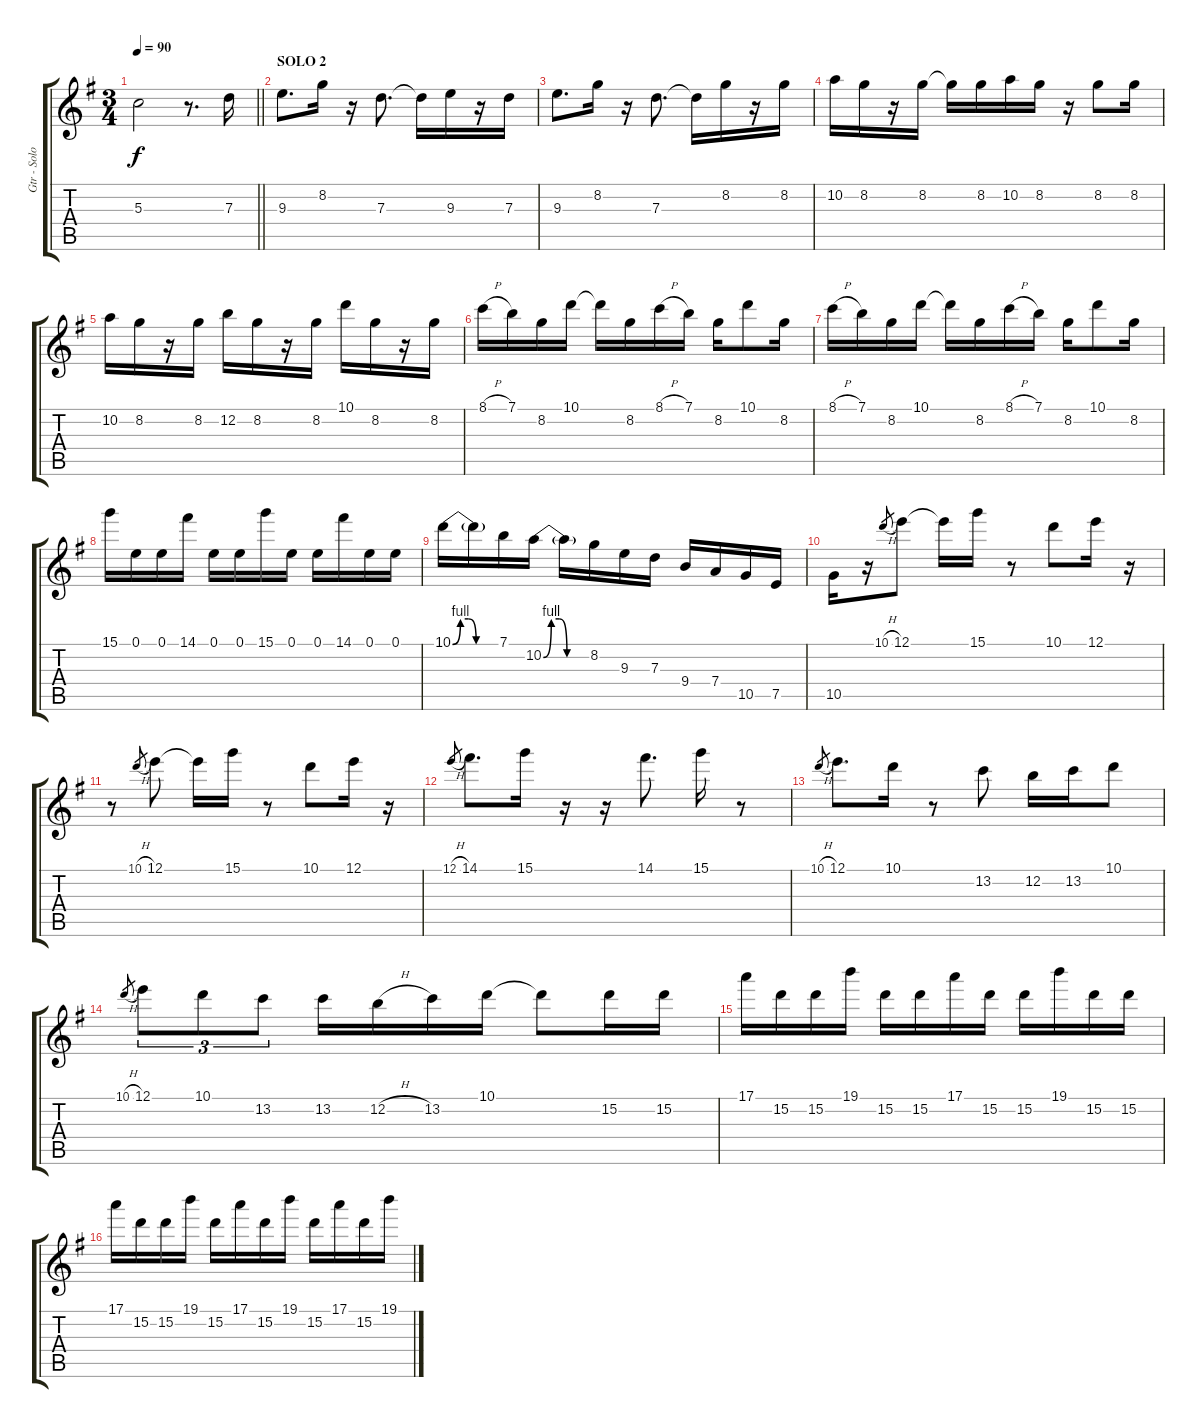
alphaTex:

\track ("Gtr - Solo" "Gtr - Solo") {instrument overdrivenguitar}
\staff {score tabs}
\tuning (E4 B3 G3 D3 A2 E2) {hide}
\ts (3 4)
\tempo 90
\clef g2
\barLineRight lightlight
\ks g
5.3.2{dy f} r.8{d} 7.3.16 |
\section ("" "SOLO 2")
9.3.8{d} 8.2.16 r.16 7.3.8{d} 7.3{t}.16 9.3.16 r.16 7.3.16 |
9.3.8{d} 8.2.16 r.16 7.3.8{d} 7.3{t}.16 8.2.16 r.16 8.2.16 |
10.2.16 8.2.16 r.16 8.2.16 8.2{t}.16 8.2.16 10.2.16 8.2.16 r.16 8.2.8 8.2.16 |
10.2.16 8.2.16 r.16 8.2.16 12.2.16 8.2.16 r.16 8.2.16 10.1.16 8.2.16 r.16 8.2.16 |
8.1{h}.16 7.1.16 8.2.16 10.1.16 10.1{t}.16 8.2.16 8.1{h}.16 7.1.16 8.2.16 10.1.8 8.2.16 |
8.1{h}.16 7.1.16 8.2.16 10.1.16 10.1{t}.16 8.2.16 8.1{h}.16 7.1.16 8.2.16 10.1.8 8.2.16 |
15.1.16 0.1.16 0.1.16 14.1.16 0.1.16 0.1.16 15.1.16 0.1.16 0.1.16 14.1.16 0.1.16 0.1.16 |
10.1{be (custom 0 0 10 4 20 4 30 0 60 0)}.16 10.1{t}.16 7.1.16 10.2{be (custom 0 0 10 4 20 4 30 0 60 0)}.16 10.2{t}.16 8.2.16 9.3.16 7.3.16 9.4.16 7.4.16 10.5.16 7.5.16 |
10.5.16 r.16 10.1{h}.8{gr} 12.1.8 12.1{t}.16 15.1.16 r.8 10.1.8 12.1.16 r.16 |
r.8 10.1{h}.8{gr} 12.1.8 12.1{t}.16 15.1.16 r.8 10.1.8 12.1.16 r.16 |
12.1{h}.8{gr} 14.1.8{d} 15.1.16 r.16 r.16 14.1.8{d} 15.1.16 r.8 |
10.1{h}.8{gr} 12.1.8{d} 10.1.16 r.8 13.2.8 12.2.16 13.2.16 10.1.8 |
10.1{h}.8{gr} 12.1.8{tu (3 2)} 10.1.8{tu (3 2)} 13.2.8{tu (3 2)} 13.2.16 12.2{h}.16 13.2.16 10.1.16 10.1{t}.8 15.2.16 15.2.16 |
17.1.16 15.2.16 15.2.16 19.1.16 15.2.16 15.2.16 17.1.16 15.2.16 15.2.16 19.1.16 15.2.16 15.2.16 |
17.1.16 15.2.16 15.2.16 19.1.16 15.2.16 17.1.16 15.2.16 19.1.16 15.2.16 17.1.16 15.2.16 19.1.16
